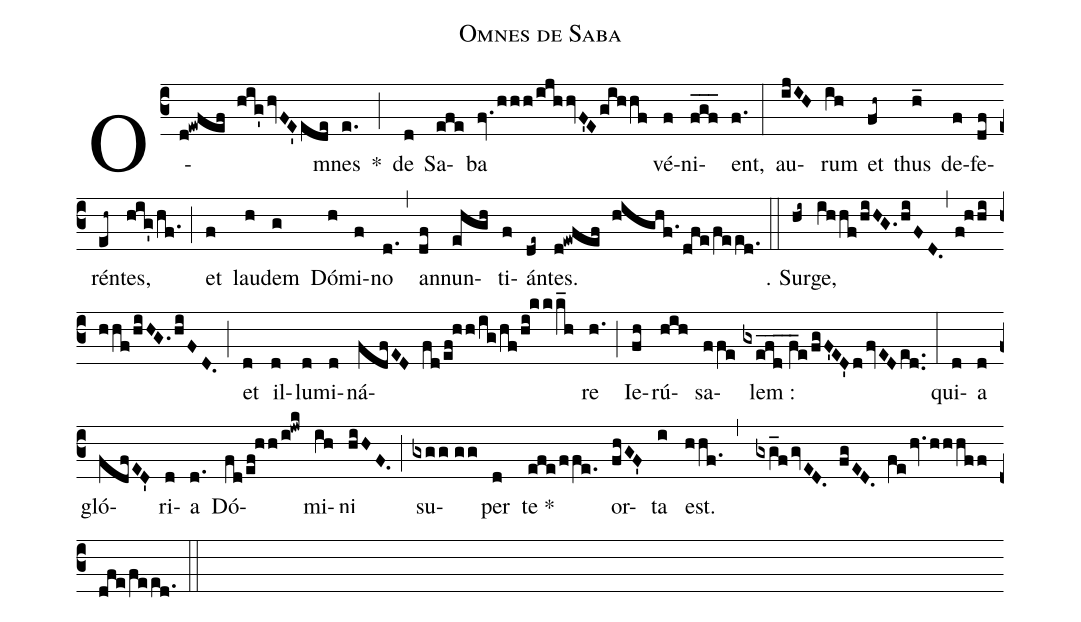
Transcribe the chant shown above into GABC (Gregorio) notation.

name:Omnes de Saba;
%%
(c3) O(d!ewfef hig'hvFE'ede)mnes(e.) *(;) de(d) Sa-(efe)ba(fv.hhh/ijhhvF'Egihhf) vé(f)ni(fgf___)ent,(f.) (:)
au(ijIH)rum(ih) et(fh~) thus(h_) de(f)fe(df)rén(eh~)tes,(hig'/hf.) (;) et(f) lau(h)dem(g) Dó(h)mi(f)no(d.) (,) an(df)nun(ehgh)ti(f)án(de~)tes.(d!ewfef highf./dfe!/feed.) (::)

℣. Sur(hi~)ge,(ihhf/hiHG.hiFD.,f!hhi/hhf/hiHG.hiFD.) (;) et(d) il(d)lu(d)mi(d)ná(fdfED fd/ef!hh/ig/hf/hi!kkk_h)re(h.) (;) Ie(fh)rú(hih)sa(ffe)lem :(gxefd___!//f_e!/fgF'ED'dfvEDed..) (:)
qui(d)a(d) gló(fdfED')ri(d)a(d.) Dó(fd/ef!hh/i!jwk)mi(ih)ni(hiHF.) (;) su(gxgg//gg)per(d) te *(efe!/ffe.) or(fhGF')ta(i) est.(hhf.,gxg_fgvED.! fgED. fehv.hhhff//dfe!/feed.) (::)
